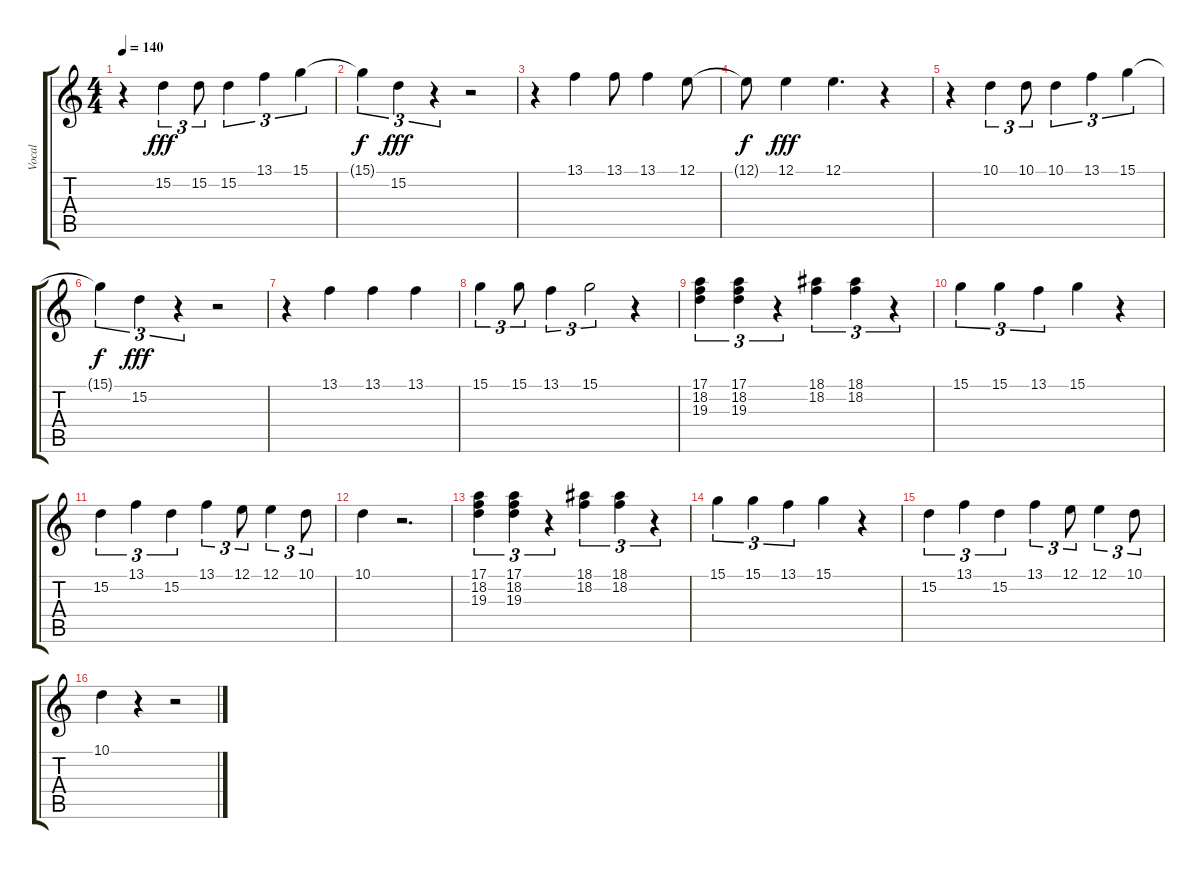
\track ("Vocal" "Vocal") {instrument flute}
\staff {score tabs}
\tuning (E4 B3 G3 D3 A2 E2) {hide}
\ts (4 4)
\tempo 140
\clef g2
\ks c
r.4{dy fff} 15.2.4{tu (3 2)} 15.2.8{tu (3 2)} 15.2.4{tu (3 2)} 13.1.4{tu (3 2)} 15.1.4{tu (3 2)} |
15.1{t}.4{tu (3 2) dy f} 15.2.4{tu (3 2) dy fff} r.4{tu (3 2)} r.2 |
r.4 13.1.4 13.1.8 13.1.4 12.1.8 |
12.1{t}.8{dy f} 12.1.4{dy fff} 12.1.4{d} r.4 |
r.4 10.1.4{tu (3 2)} 10.1.8{tu (3 2)} 10.1.4{tu (3 2)} 13.1.4{tu (3 2)} 15.1.4{tu (3 2)} |
15.1{t}.4{tu (3 2) dy f} 15.2.4{tu (3 2) dy fff} r.4{tu (3 2)} r.2 |
r.4 13.1.4 13.1.4 13.1.4 |
15.1.4{tu (3 2)} 15.1.8{tu (3 2)} 13.1.4{tu (3 2)} 15.1.2{tu (3 2)} r.4 |
(17.1 18.2 19.3).4{tu (3 2)} (17.1 18.2 19.3).4{tu (3 2)} r.4{tu (3 2)} (18.1 18.2).4{tu (3 2)} (18.1 18.2).4{tu (3 2)} r.4{tu (3 2)} |
15.1.4{tu (3 2)} 15.1.4{tu (3 2)} 13.1.4{tu (3 2)} 15.1.4 r.4 |
15.2.4{tu (3 2)} 13.1.4{tu (3 2)} 15.2.4{tu (3 2)} 13.1.4{tu (3 2)} 12.1.8{tu (3 2)} 12.1.4{tu (3 2)} 10.1.8{tu (3 2)} |
10.1.4 r.2{d} |
(17.1 18.2 19.3).4{tu (3 2)} (17.1 18.2 19.3).4{tu (3 2)} r.4{tu (3 2)} (18.1 18.2).4{tu (3 2)} (18.1 18.2).4{tu (3 2)} r.4{tu (3 2)} |
15.1.4{tu (3 2)} 15.1.4{tu (3 2)} 13.1.4{tu (3 2)} 15.1.4 r.4 |
15.2.4{tu (3 2)} 13.1.4{tu (3 2)} 15.2.4{tu (3 2)} 13.1.4{tu (3 2)} 12.1.8{tu (3 2)} 12.1.4{tu (3 2)} 10.1.8{tu (3 2)} |
10.1.4 r.4 r.2
